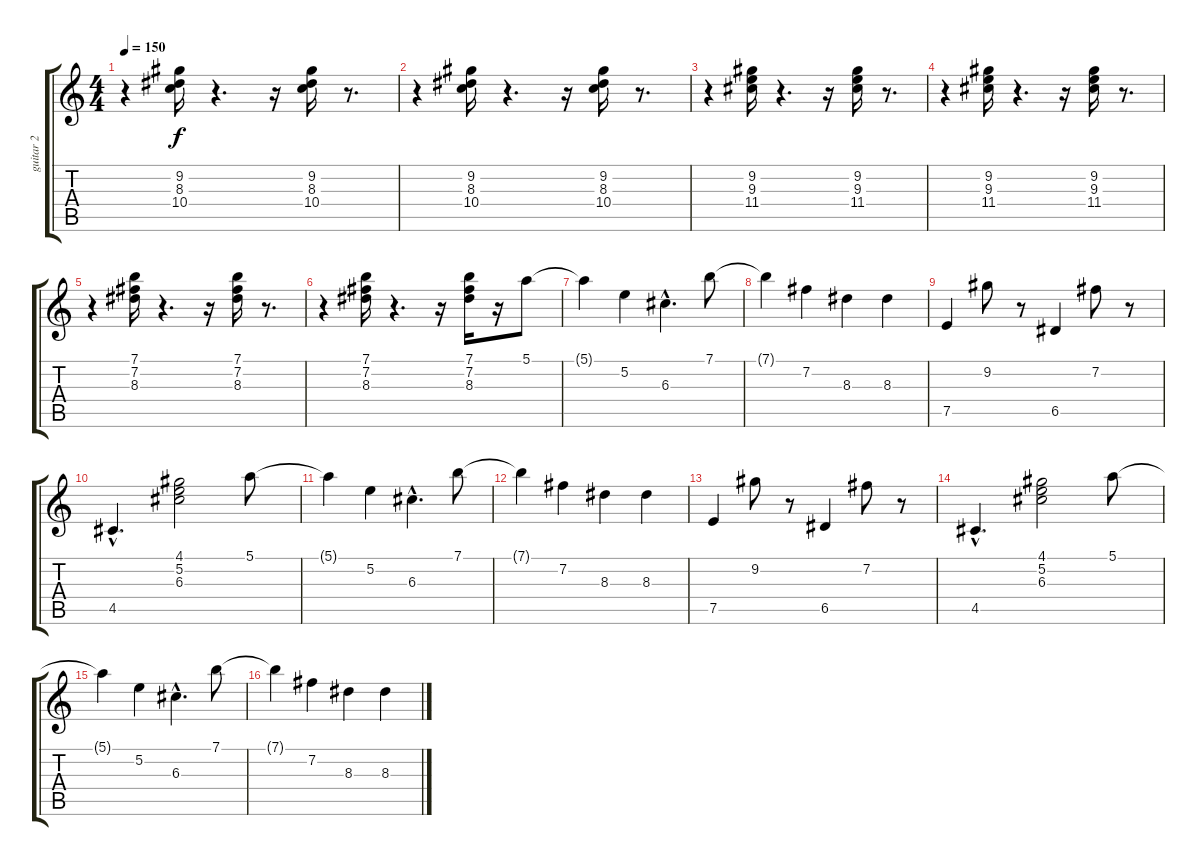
\track ("guitar 2" "guitar 2") {instrument electricguitarjazz}
\staff {score tabs}
\tuning (E4 B3 G3 D3 A2 E2) {hide}
\ts (4 4)
\tempo 150
\clef g2
\ks c
r.4{dy f} (9.2 8.3 10.4).16 r.4{d} r.16 (9.2 8.3 10.4).16 r.8{d} |
r.4 (9.2 8.3 10.4).16 r.4{d} r.16 (9.2 8.3 10.4).16 r.8{d} |
r.4 (9.2 9.3 11.4).16 r.4{d} r.16 (9.2 9.3 11.4).16 r.8{d} |
r.4 (9.2 9.3 11.4).16 r.4{d} r.16 (9.2 9.3 11.4).16 r.8{d} |
r.4 (7.1 7.2 8.3).16 r.4{d} r.16 (7.1 7.2 8.3).16 r.8{d} |
r.4 (7.1 7.2 8.3).16 r.4{d} r.16 (7.1 7.2 8.3).16 r.16 5.1.8 |
5.1{t}.4 5.2.4 6.3{hac}.4{d} 7.1.8 |
7.1{t}.4 7.2.4 8.3.4 8.3.4 |
7.5.4 9.2.8 r.8 6.5.4 7.2.8 r.8 |
4.5{hac}.4{d} (4.1 5.2 6.3).2 5.1.8 |
5.1{t}.4 5.2.4 6.3{hac}.4{d} 7.1.8 |
7.1{t}.4 7.2.4 8.3.4 8.3.4 |
7.5.4 9.2.8 r.8 6.5.4 7.2.8 r.8 |
4.5{hac}.4{d} (4.1 5.2 6.3).2 5.1.8 |
5.1{t}.4 5.2.4 6.3{hac}.4{d} 7.1.8 |
7.1{t}.4 7.2.4 8.3.4 8.3.4
